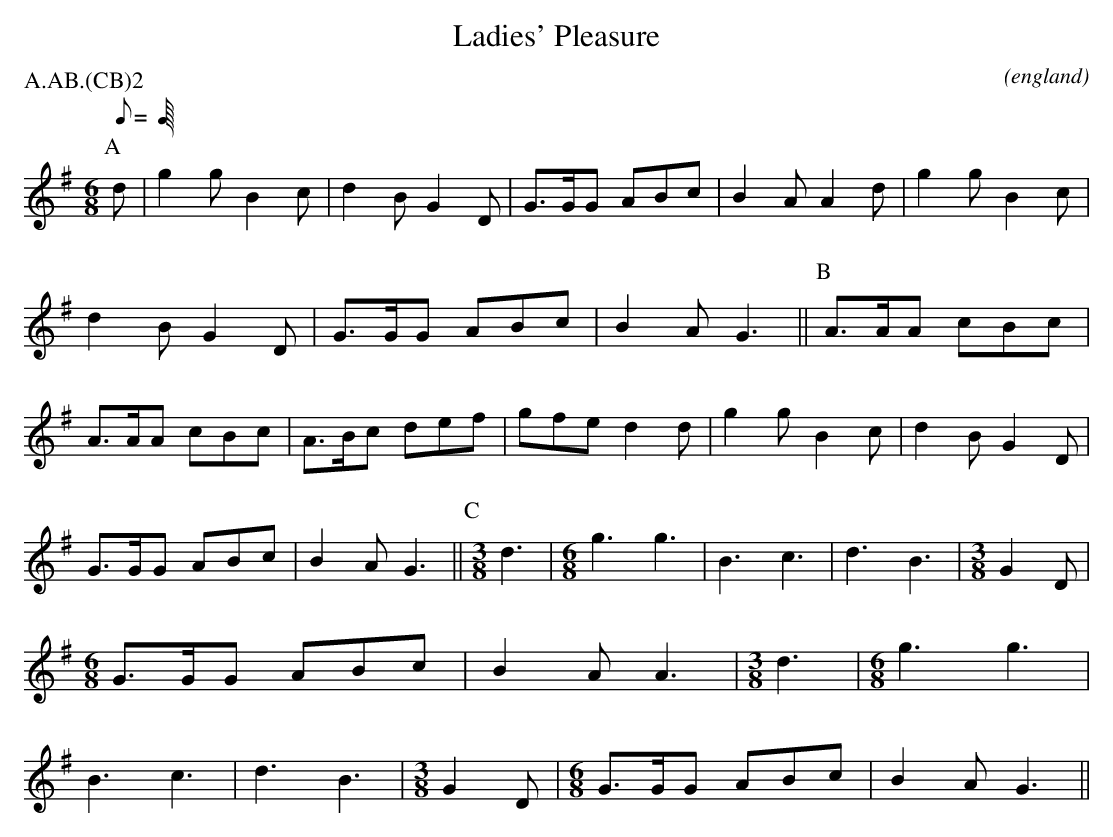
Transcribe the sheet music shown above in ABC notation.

X:1
T:Ladies' Pleasure
O:england
M:6/8
C:
P:A.AB.(CB)2
L:1/8
K:G
Q:C3=100
P:A
d|g2 g B2 c|d2 B G2 D|G>GG ABc|B2 A A2   \
d|g2 g B2 c|d2 B G2 D|G>GG ABc|B2 A G3||\
P:B
A>AA cBc|A>AA cBc|A>Bc def|gfe  d2 d|\
g2 g B2 c|d2 B G2 D|G>GG ABc|B2 A G3||\
P:C
M:3/8
L:1/8
d3|\
M:6/8
g3 g3|B3 c3|d3 B3|\
M:3/8
L:1/8
G2 D|\
M:6/8
G>GG ABc|B2 A A3|\
M:3/8
L:1/8
d3|\
M:6/8
g3 g3|B3 c3|d3 B3|\
M:3/8
L:1/8
G2 D|\
M:6/8
G>GG ABc|B2 A G3||
